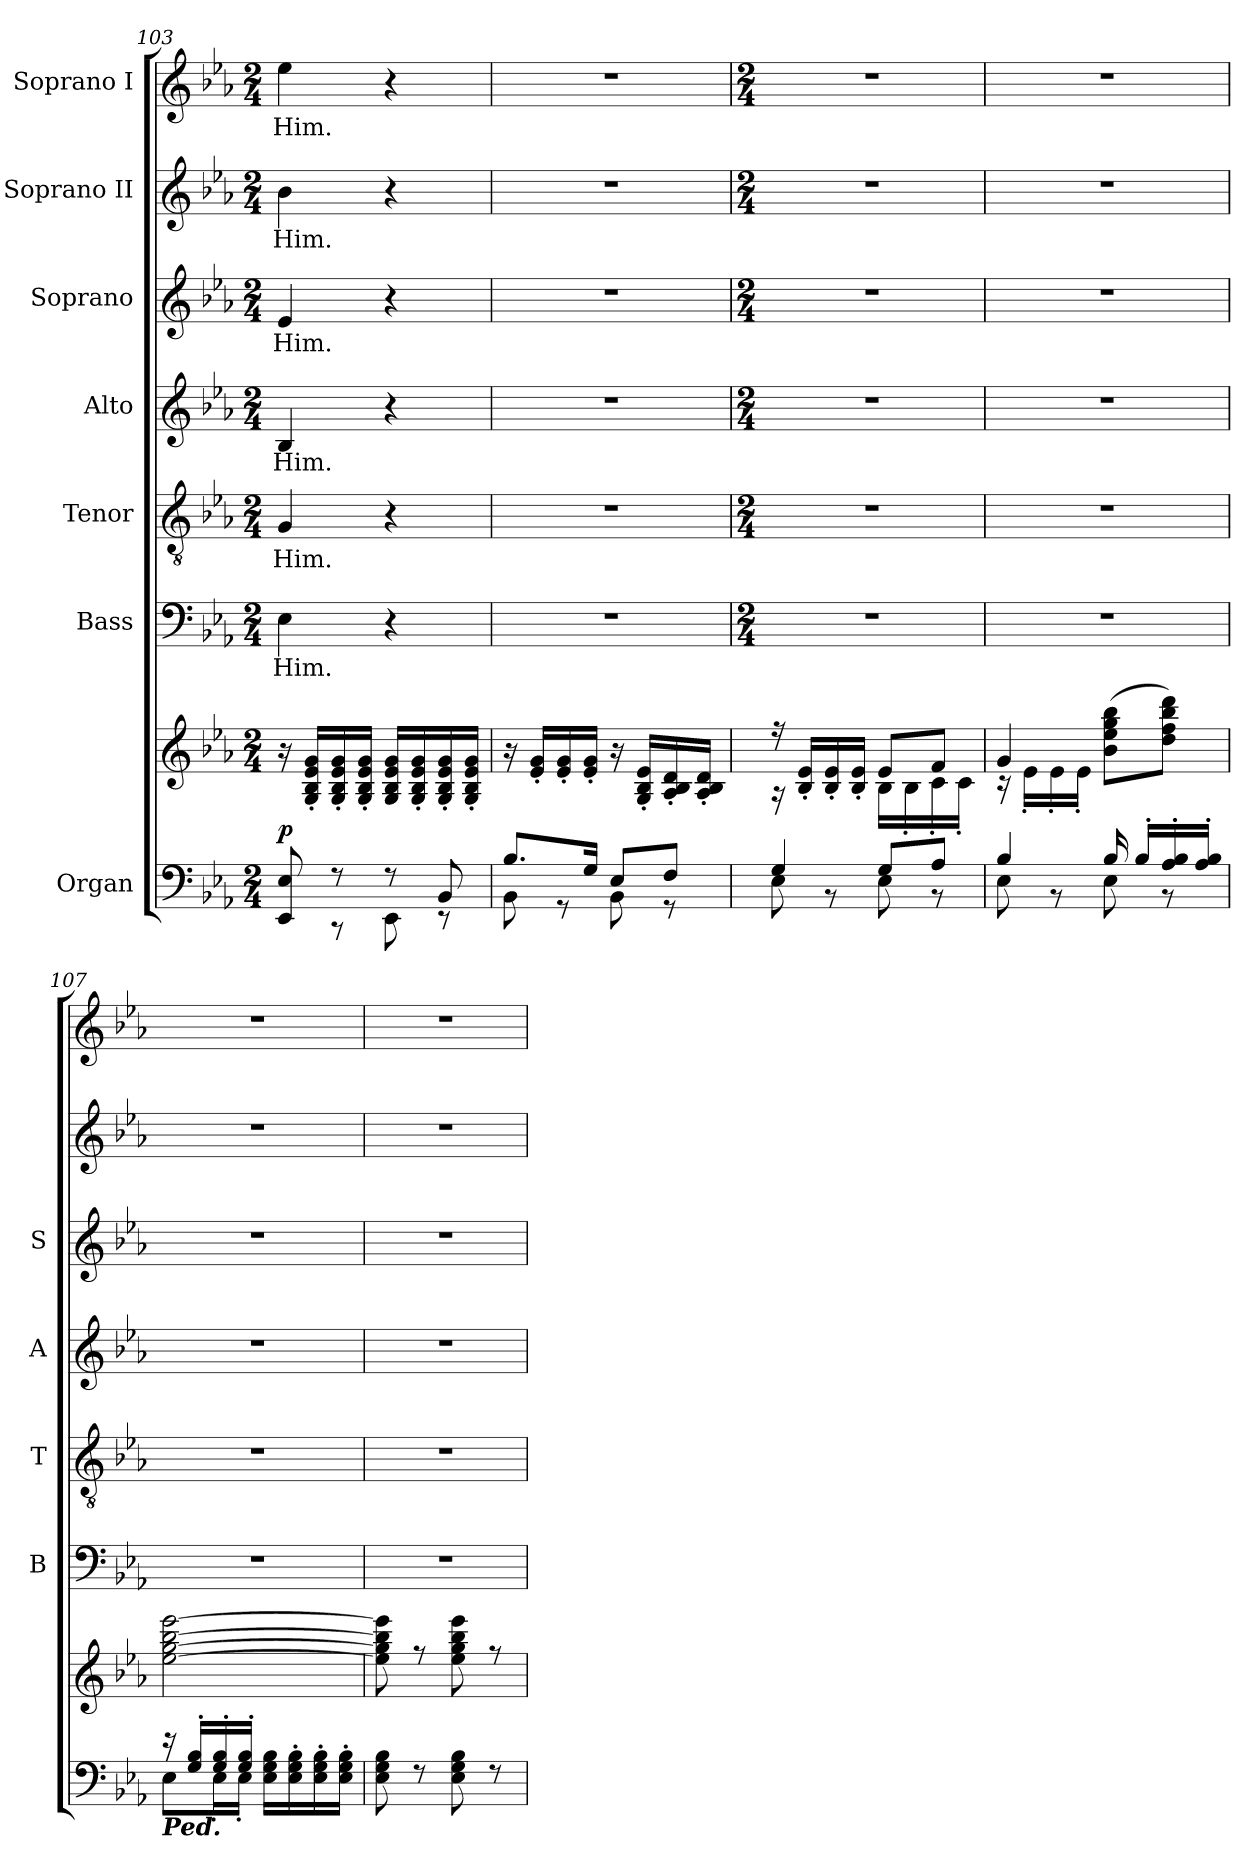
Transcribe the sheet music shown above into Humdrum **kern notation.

**kern	**kern	**dynam	**kern	**text	**kern	**text	**kern	**text	**kern	**text	**kern	**text	**kern	**text
*part7	*part7	*part7	*part6	*part6	*part5	*part5	*part4	*part4	*part3	*part3	*part2	*part2	*part1	*part1
*staff8	*staff7	*staff7/8	*staff6	*staff6	*staff5	*staff5	*staff4	*staff4	*staff3	*staff3	*staff2	*staff2	*staff1	*staff1
*I"Organ	*	*	*I"Bass	*	*I"Tenor	*	*I"Alto	*	*I"Soprano	*	*I"Soprano II	*	*I"Soprano I	*
*	*	*	*I'B	*	*I'T	*	*I'A	*	*I'S	*	*	*	*	*
*clefF4	*clefG2	*	*clefF4	*	*clefGv2	*	*clefG2	*	*clefG2	*	*clefG2	*	*clefG2	*
*k[b-e-a-]	*k[b-e-a-]	*	*k[b-e-a-]	*	*k[b-e-a-]	*	*k[b-e-a-]	*	*k[b-e-a-]	*	*k[b-e-a-]	*	*k[b-e-a-]	*
*E-:	*E-:	*	*E-:	*	*E-:	*	*E-:	*	*E-:	*	*E-:	*	*E-:	*
*M2/4	*M2/4	*	*M2/4	*	*M2/4	*	*M2/4	*	*M2/4	*	*M2/4	*	*M2/4	*
=103	=103	=103	=103	=103	=103	=103	=103	=103	=103	=103	=103	=103	=103	=103
*^	*	*	*	*	*	*	*	*	*	*	*	*	*	*
!	!	!	!LO:DY:a=2	!	!LO:LY:b	!	!LO:LY:b	!	!LO:LY:b	!	!LO:LY:b	!	!LO:LY:b	!	!LO:LY:b
8EE-/ 8E-/	8ryy	16r	p	4E-	Him.	4G	Him.	4B-	Him.	4e-	Him.	4b-	Him.	4ee-	Him.
.	.	16G' 16B-' 16e-' 16g'LL	.	.	.	.	.	.	.	.	.	.	.	.	.
8r	8r	16G' 16B-' 16e-' 16g'	.	.	.	.	.	.	.	.	.	.	.	.	.
.	.	16G' 16B-' 16e-' 16g'JJ	.	.	.	.	.	.	.	.	.	.	.	.	.
8r	8EE-\	16G 16B- 16e- 16gLL	.	4r	.	4r	.	4r	.	4r	.	4r	.	4r	.
.	.	16G' 16B-' 16e-' 16g'	.	.	.	.	.	.	.	.	.	.	.	.	.
8BB-/	8r	16G' 16B-' 16e-' 16g'	.	.	.	.	.	.	.	.	.	.	.	.	.
.	.	16G' 16B-' 16e-' 16g'JJ	.	.	.	.	.	.	.	.	.	.	.	.	.
=104	=104	=104	=104	=104	=104	=104	=104	=104	=104	=104	=104	=104	=104	=104	=104
!	!	!	!	!LO:N:vis=1	!	!LO:N:vis=1	!	!LO:N:vis=1	!	!LO:N:vis=1	!	!LO:N:vis=1	!	!LO:N:vis=1	!
8.B-/L	8BB-\	16r	.	2r	.	2r	.	2r	.	2r	.	2r	.	2r	.
.	.	16e-' 16g'LL	.	.	.	.	.	.	.	.	.	.	.	.	.
.	8r	16e-' 16g'	.	.	.	.	.	.	.	.	.	.	.	.	.
16G/J	.	16e-' 16g'JJ	.	.	.	.	.	.	.	.	.	.	.	.	.
8E-/L	8BB-\	16r	.	.	.	.	.	.	.	.	.	.	.	.	.
.	.	16G' 16B-' 16e-'LL	.	.	.	.	.	.	.	.	.	.	.	.	.
8F/J	8r	16A-' 16B-' 16d'	.	.	.	.	.	.	.	.	.	.	.	.	.
.	.	16A-' 16B-' 16d'JJ	.	.	.	.	.	.	.	.	.	.	.	.	.
!!LO:LB:g=z
=105	=105	=105	=105	=105	=105	=105	=105	=105	=105	=105	=105	=105	=105	=105	=105
*	*	*	*	*M2/4	*	*M2/4	*	*M2/4	*	*M2/4	*	*M2/4	*	*M2/4	*
*	*	*^	*	*	*	*	*	*	*	*	*	*	*	*	*
4G/	8E-\	16r	16r	.	2r	.	2r	.	2r	.	2r	.	2r	.	2r	.
.	.	16B-/' 16e-/'LL	8ryy	.	.	.	.	.	.	.	.	.	.	.	.	.
.	8r	16B-/' 16e-/'	.	.	.	.	.	.	.	.	.	.	.	.	.	.
.	.	16B-/' 16e-/'JJ	16ryy	.	.	.	.	.	.	.	.	.	.	.	.	.
8G/L	8E-\	8e-/L	16B-\LL	.	.	.	.	.	.	.	.	.	.	.	.	.
.	.	.	16B-'\	.	.	.	.	.	.	.	.	.	.	.	.	.
8A-/J	8r	8f/J	16c'\	.	.	.	.	.	.	.	.	.	.	.	.	.
.	.	.	16c'\JJ	.	.	.	.	.	.	.	.	.	.	.	.	.
=106	=106	=106	=106	=106	=106	=106	=106	=106	=106	=106	=106	=106	=106	=106	=106	=106
4B-/	8E-\	4g/	16r	.	2r	.	2r	.	2r	.	2r	.	2r	.	2r	.
.	.	.	16e-'\LL	.	.	.	.	.	.	.	.	.	.	.	.	.
.	8r	.	16e-'\	.	.	.	.	.	.	.	.	.	.	.	.	.
.	.	.	16e-'\JJ	.	.	.	.	.	.	.	.	.	.	.	.	.
16B-/	8E-\	(>8b-\ 8ee-\ 8gg\ 8bb-\L	4ryy	.	.	.	.	.	.	.	.	.	.	.	.	.
16B-'/LL	.	.	.	.	.	.	.	.	.	.	.	.	.	.	.	.
16A-/' 16B-/'	8r	8dd\ 8ff\ 8bb-\ 8ddd\J)	.	.	.	.	.	.	.	.	.	.	.	.	.	.
16A-/' 16B-/'JJ	.	.	.	.	.	.	.	.	.	.	.	.	.	.	.	.
=107	=107	=107	=107	=107	=107	=107	=107	=107	=107	=107	=107	=107	=107	=107	=107	=107
!LO:TX:b:Bi:t=Ped.	!	!	!	!	!	!	!	!	!	!	!	!	!	!	!	!
16r	8E-\L	[2ee-\ [2gg\ [2bb-\ [2eee-\	2ryy	.	2r	.	2r	.	2r	.	2r	.	2r	.	2r	.
16G/' 16B-/'LL	.	.	.	.	.	.	.	.	.	.	.	.	.	.	.	.
16G/' 16B-/'	16E-'\L	.	.	.	.	.	.	.	.	.	.	.	.	.	.	.
16G/' 16B-/'JJ	16E-'\JJ	.	.	.	.	.	.	.	.	.	.	.	.	.	.	.
16E-\ 16G\ 16B-\LL	4ryy	.	.	.	.	.	.	.	.	.	.	.	.	.	.	.
16E-\' 16G\' 16B-\'	.	.	.	.	.	.	.	.	.	.	.	.	.	.	.	.
16E-\' 16G\' 16B-\'	.	.	.	.	.	.	.	.	.	.	.	.	.	.	.	.
16E-\' 16G\' 16B-\'JJ	.	.	.	.	.	.	.	.	.	.	.	.	.	.	.	.
=108	=108	=108	=108	=108	=108	=108	=108	=108	=108	=108	=108	=108	=108	=108	=108	=108
8E-\ 8G\ 8B-\	2ryy	8ee-\] 8gg\] 8bb-\] 8eee-\]	2ryy	.	2r	.	2r	.	2r	.	2r	.	2r	.	2r	.
8r	.	8r	.	.	.	.	.	.	.	.	.	.	.	.	.	.
8E-\ 8G\ 8B-\	.	8ee-\ 8gg\ 8bb-\ 8eee-\	.	.	.	.	.	.	.	.	.	.	.	.	.	.
8r	.	8r	.	.	.	.	.	.	.	.	.	.	.	.	.	.
*v	*v	*	*	*	*	*	*	*	*	*	*	*	*	*	*	*
*	*v	*v	*	*	*	*	*	*	*	*	*	*	*	*	*
=	=	=	=	=	=	=	=	=	=	=	=	=	=	=
*-	*-	*-	*-	*-	*-	*-	*-	*-	*-	*-	*-	*-	*-	*-
